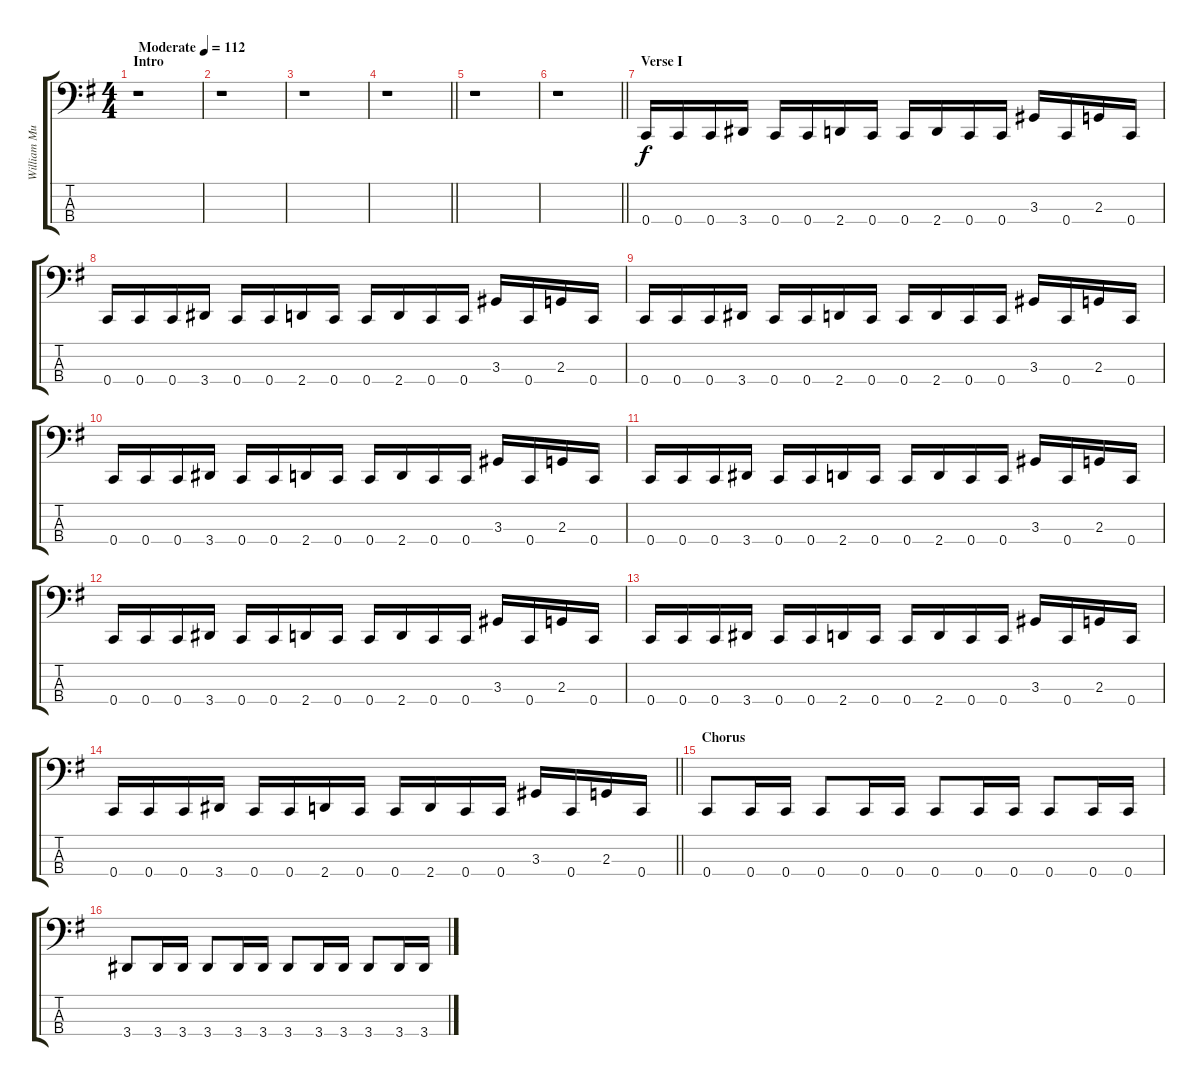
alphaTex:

\track ("William Murderface" "William Mu") {instrument electricbassfinger}
\staff {score tabs}
\tuning (Eb2 Bb1 F1 C1) {hide}
\ts (4 4)
\section ("" "Intro")
\tempo (112 "Moderate")
\clef f4
\ks eminor
r.1{dy f instrument electricbassfinger} |
r.1 |
r.1 |
\barLineRight lightlight
r.1 |
\section ("" "")
r.1 |
\barLineRight lightlight
r.1 |
\section ("" "Verse I")
0.4.16 0.4.16 0.4.16 3.4.16 0.4.16 0.4.16 2.4.16 0.4.16 0.4.16 2.4.16 0.4.16 0.4.16 3.3.16 0.4.16 2.3.16 0.4.16 |
0.4.16 0.4.16 0.4.16 3.4.16 0.4.16 0.4.16 2.4.16 0.4.16 0.4.16 2.4.16 0.4.16 0.4.16 3.3.16 0.4.16 2.3.16 0.4.16 |
0.4.16 0.4.16 0.4.16 3.4.16 0.4.16 0.4.16 2.4.16 0.4.16 0.4.16 2.4.16 0.4.16 0.4.16 3.3.16 0.4.16 2.3.16 0.4.16 |
0.4.16 0.4.16 0.4.16 3.4.16 0.4.16 0.4.16 2.4.16 0.4.16 0.4.16 2.4.16 0.4.16 0.4.16 3.3.16 0.4.16 2.3.16 0.4.16 |
0.4.16 0.4.16 0.4.16 3.4.16 0.4.16 0.4.16 2.4.16 0.4.16 0.4.16 2.4.16 0.4.16 0.4.16 3.3.16 0.4.16 2.3.16 0.4.16 |
0.4.16 0.4.16 0.4.16 3.4.16 0.4.16 0.4.16 2.4.16 0.4.16 0.4.16 2.4.16 0.4.16 0.4.16 3.3.16 0.4.16 2.3.16 0.4.16 |
0.4.16 0.4.16 0.4.16 3.4.16 0.4.16 0.4.16 2.4.16 0.4.16 0.4.16 2.4.16 0.4.16 0.4.16 3.3.16 0.4.16 2.3.16 0.4.16 |
\barLineRight lightlight
0.4.16 0.4.16 0.4.16 3.4.16 0.4.16 0.4.16 2.4.16 0.4.16 0.4.16 2.4.16 0.4.16 0.4.16 3.3.16 0.4.16 2.3.16 0.4.16 |
\section ("" "Chorus")
0.4.8 0.4.16 0.4.16 0.4.8 0.4.16 0.4.16 0.4.8 0.4.16 0.4.16 0.4.8 0.4.16 0.4.16 |
3.4.8 3.4.16 3.4.16 3.4.8 3.4.16 3.4.16 3.4.8 3.4.16 3.4.16 3.4.8 3.4.16 3.4.16
